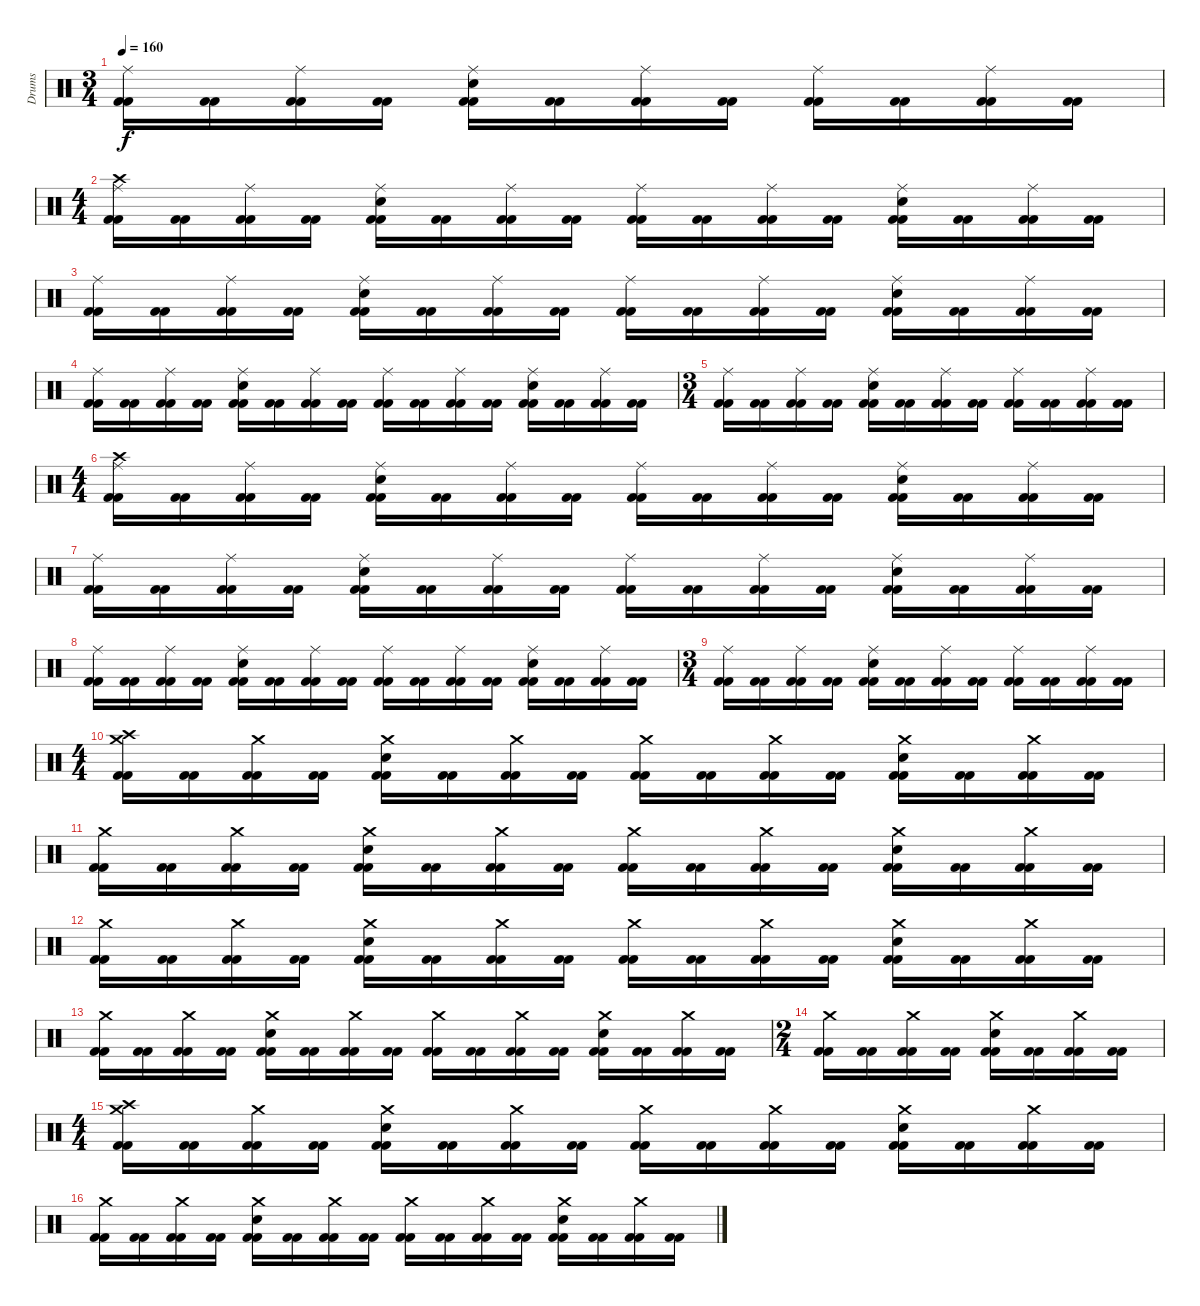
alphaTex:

\track ("Drums" "Drums") {instrument percussion}
\staff {score}
\articulation defaults
\ts (3 4)
\tempo 160
\clef neutral
\ks c
("Kick (hit) 2" "Ride (middle)" "Kick (hit) 2").16{dy f} ("Kick (hit) 2" "Kick (hit) 2").16 ("Kick (hit) 2" "Ride (middle)" "Kick (hit) 2").16 ("Kick (hit) 2" "Kick (hit) 2").16 ("Kick (hit) 2" "Ride (middle)" "Electric Snare (hit)" "Kick (hit) 2").16 ("Kick (hit) 2" "Kick (hit) 2").16 ("Kick (hit) 2" "Ride (middle)" "Kick (hit) 2").16 ("Kick (hit) 2" "Kick (hit) 2").16 ("Kick (hit) 2" "Ride (middle)" "Kick (hit) 2").16 ("Kick (hit) 2" "Kick (hit) 2").16 ("Kick (hit) 2" "Ride (middle)" "Kick (hit) 2").16 ("Kick (hit) 2" "Kick (hit) 2").16 |
\ts (4 4)
("Kick (hit) 2" "Ride (middle)" "Crash high (hit)" "Kick (hit) 2").16 ("Kick (hit) 2" "Kick (hit) 2").16 ("Kick (hit) 2" "Ride (middle)" "Kick (hit) 2").16 ("Kick (hit) 2" "Kick (hit) 2").16 ("Kick (hit) 2" "Ride (middle)" "Electric Snare (hit)" "Kick (hit) 2").16 ("Kick (hit) 2" "Kick (hit) 2").16 ("Kick (hit) 2" "Ride (middle)" "Kick (hit) 2").16 ("Kick (hit) 2" "Kick (hit) 2").16 ("Kick (hit) 2" "Ride (middle)" "Kick (hit) 2").16 ("Kick (hit) 2" "Kick (hit) 2").16 ("Kick (hit) 2" "Ride (middle)" "Kick (hit) 2").16 ("Kick (hit) 2" "Kick (hit) 2").16 ("Kick (hit) 2" "Ride (middle)" "Electric Snare (hit)" "Kick (hit) 2").16 ("Kick (hit) 2" "Kick (hit) 2").16 ("Kick (hit) 2" "Ride (middle)" "Kick (hit) 2").16 ("Kick (hit) 2" "Kick (hit) 2").16 |
("Kick (hit) 2" "Ride (middle)" "Kick (hit) 2").16 ("Kick (hit) 2" "Kick (hit) 2").16 ("Kick (hit) 2" "Ride (middle)" "Kick (hit) 2").16 ("Kick (hit) 2" "Kick (hit) 2").16 ("Kick (hit) 2" "Ride (middle)" "Electric Snare (hit)" "Kick (hit) 2").16 ("Kick (hit) 2" "Kick (hit) 2").16 ("Kick (hit) 2" "Ride (middle)" "Kick (hit) 2").16 ("Kick (hit) 2" "Kick (hit) 2").16 ("Kick (hit) 2" "Ride (middle)" "Kick (hit) 2").16 ("Kick (hit) 2" "Kick (hit) 2").16 ("Kick (hit) 2" "Ride (middle)" "Kick (hit) 2").16 ("Kick (hit) 2" "Kick (hit) 2").16 ("Kick (hit) 2" "Ride (middle)" "Electric Snare (hit)" "Kick (hit) 2").16 ("Kick (hit) 2" "Kick (hit) 2").16 ("Kick (hit) 2" "Ride (middle)" "Kick (hit) 2").16 ("Kick (hit) 2" "Kick (hit) 2").16 |
("Kick (hit) 2" "Ride (middle)" "Kick (hit) 2").16 ("Kick (hit) 2" "Kick (hit) 2").16 ("Kick (hit) 2" "Ride (middle)" "Kick (hit) 2").16 ("Kick (hit) 2" "Kick (hit) 2").16 ("Kick (hit) 2" "Ride (middle)" "Electric Snare (hit)" "Kick (hit) 2").16 ("Kick (hit) 2" "Kick (hit) 2").16 ("Kick (hit) 2" "Ride (middle)" "Kick (hit) 2").16 ("Kick (hit) 2" "Kick (hit) 2").16 ("Kick (hit) 2" "Ride (middle)" "Kick (hit) 2").16 ("Kick (hit) 2" "Kick (hit) 2").16 ("Kick (hit) 2" "Ride (middle)" "Kick (hit) 2").16 ("Kick (hit) 2" "Kick (hit) 2").16 ("Kick (hit) 2" "Ride (middle)" "Electric Snare (hit)" "Kick (hit) 2").16 ("Kick (hit) 2" "Kick (hit) 2").16 ("Kick (hit) 2" "Ride (middle)" "Kick (hit) 2").16 ("Kick (hit) 2" "Kick (hit) 2").16 |
\ts (3 4)
("Kick (hit) 2" "Ride (middle)" "Kick (hit) 2").16 ("Kick (hit) 2" "Kick (hit) 2").16 ("Kick (hit) 2" "Ride (middle)" "Kick (hit) 2").16 ("Kick (hit) 2" "Kick (hit) 2").16 ("Kick (hit) 2" "Ride (middle)" "Electric Snare (hit)" "Kick (hit) 2").16 ("Kick (hit) 2" "Kick (hit) 2").16 ("Kick (hit) 2" "Ride (middle)" "Kick (hit) 2").16 ("Kick (hit) 2" "Kick (hit) 2").16 ("Kick (hit) 2" "Ride (middle)" "Kick (hit) 2").16 ("Kick (hit) 2" "Kick (hit) 2").16 ("Kick (hit) 2" "Ride (middle)" "Kick (hit) 2").16 ("Kick (hit) 2" "Kick (hit) 2").16 |
\ts (4 4)
("Kick (hit) 2" "Ride (middle)" "Crash high (hit)" "Kick (hit) 2").16 ("Kick (hit) 2" "Kick (hit) 2").16 ("Kick (hit) 2" "Ride (middle)" "Kick (hit) 2").16 ("Kick (hit) 2" "Kick (hit) 2").16 ("Kick (hit) 2" "Ride (middle)" "Electric Snare (hit)" "Kick (hit) 2").16 ("Kick (hit) 2" "Kick (hit) 2").16 ("Kick (hit) 2" "Ride (middle)" "Kick (hit) 2").16 ("Kick (hit) 2" "Kick (hit) 2").16 ("Kick (hit) 2" "Ride (middle)" "Kick (hit) 2").16 ("Kick (hit) 2" "Kick (hit) 2").16 ("Kick (hit) 2" "Ride (middle)" "Kick (hit) 2").16 ("Kick (hit) 2" "Kick (hit) 2").16 ("Kick (hit) 2" "Ride (middle)" "Electric Snare (hit)" "Kick (hit) 2").16 ("Kick (hit) 2" "Kick (hit) 2").16 ("Kick (hit) 2" "Ride (middle)" "Kick (hit) 2").16 ("Kick (hit) 2" "Kick (hit) 2").16 |
("Kick (hit) 2" "Ride (middle)" "Kick (hit) 2").16 ("Kick (hit) 2" "Kick (hit) 2").16 ("Kick (hit) 2" "Ride (middle)" "Kick (hit) 2").16 ("Kick (hit) 2" "Kick (hit) 2").16 ("Kick (hit) 2" "Ride (middle)" "Electric Snare (hit)" "Kick (hit) 2").16 ("Kick (hit) 2" "Kick (hit) 2").16 ("Kick (hit) 2" "Ride (middle)" "Kick (hit) 2").16 ("Kick (hit) 2" "Kick (hit) 2").16 ("Kick (hit) 2" "Ride (middle)" "Kick (hit) 2").16 ("Kick (hit) 2" "Kick (hit) 2").16 ("Kick (hit) 2" "Ride (middle)" "Kick (hit) 2").16 ("Kick (hit) 2" "Kick (hit) 2").16 ("Kick (hit) 2" "Ride (middle)" "Electric Snare (hit)" "Kick (hit) 2").16 ("Kick (hit) 2" "Kick (hit) 2").16 ("Kick (hit) 2" "Ride (middle)" "Kick (hit) 2").16 ("Kick (hit) 2" "Kick (hit) 2").16 |
("Kick (hit) 2" "Ride (middle)" "Kick (hit) 2").16 ("Kick (hit) 2" "Kick (hit) 2").16 ("Kick (hit) 2" "Ride (middle)" "Kick (hit) 2").16 ("Kick (hit) 2" "Kick (hit) 2").16 ("Kick (hit) 2" "Ride (middle)" "Electric Snare (hit)" "Kick (hit) 2").16 ("Kick (hit) 2" "Kick (hit) 2").16 ("Kick (hit) 2" "Ride (middle)" "Kick (hit) 2").16 ("Kick (hit) 2" "Kick (hit) 2").16 ("Kick (hit) 2" "Ride (middle)" "Kick (hit) 2").16 ("Kick (hit) 2" "Kick (hit) 2").16 ("Kick (hit) 2" "Ride (middle)" "Kick (hit) 2").16 ("Kick (hit) 2" "Kick (hit) 2").16 ("Kick (hit) 2" "Ride (middle)" "Electric Snare (hit)" "Kick (hit) 2").16 ("Kick (hit) 2" "Kick (hit) 2").16 ("Kick (hit) 2" "Ride (middle)" "Kick (hit) 2").16 ("Kick (hit) 2" "Kick (hit) 2").16 |
\ts (3 4)
("Kick (hit) 2" "Ride (middle)" "Kick (hit) 2").16 ("Kick (hit) 2" "Kick (hit) 2").16 ("Kick (hit) 2" "Ride (middle)" "Kick (hit) 2").16 ("Kick (hit) 2" "Kick (hit) 2").16 ("Kick (hit) 2" "Ride (middle)" "Electric Snare (hit)" "Kick (hit) 2").16 ("Kick (hit) 2" "Kick (hit) 2").16 ("Kick (hit) 2" "Ride (middle)" "Kick (hit) 2").16 ("Kick (hit) 2" "Kick (hit) 2").16 ("Kick (hit) 2" "Ride (middle)" "Kick (hit) 2").16 ("Kick (hit) 2" "Kick (hit) 2").16 ("Kick (hit) 2" "Ride (middle)" "Kick (hit) 2").16 ("Kick (hit) 2" "Kick (hit) 2").16 |
\ts (4 4)
("Kick (hit) 2" "Crash medium (hit)" "Crash high (hit)" "Kick (hit) 2").16 ("Kick (hit) 2" "Kick (hit) 2").16 ("Kick (hit) 2" "Crash medium (hit)" "Kick (hit) 2").16 ("Kick (hit) 2" "Kick (hit) 2").16 ("Kick (hit) 2" "Crash medium (hit)" "Electric Snare (hit)" "Kick (hit) 2").16 ("Kick (hit) 2" "Kick (hit) 2").16 ("Kick (hit) 2" "Crash medium (hit)" "Kick (hit) 2").16 ("Kick (hit) 2" "Kick (hit) 2").16 ("Kick (hit) 2" "Crash medium (hit)" "Kick (hit) 2").16 ("Kick (hit) 2" "Kick (hit) 2").16 ("Kick (hit) 2" "Crash medium (hit)" "Kick (hit) 2").16 ("Kick (hit) 2" "Kick (hit) 2").16 ("Kick (hit) 2" "Crash medium (hit)" "Electric Snare (hit)" "Kick (hit) 2").16 ("Kick (hit) 2" "Kick (hit) 2").16 ("Kick (hit) 2" "Crash medium (hit)" "Kick (hit) 2").16 ("Kick (hit) 2" "Kick (hit) 2").16 |
("Kick (hit) 2" "Crash medium (hit)" "Kick (hit) 2").16 ("Kick (hit) 2" "Kick (hit) 2").16 ("Kick (hit) 2" "Crash medium (hit)" "Kick (hit) 2").16 ("Kick (hit) 2" "Kick (hit) 2").16 ("Kick (hit) 2" "Crash medium (hit)" "Electric Snare (hit)" "Kick (hit) 2").16 ("Kick (hit) 2" "Kick (hit) 2").16 ("Kick (hit) 2" "Crash medium (hit)" "Kick (hit) 2").16 ("Kick (hit) 2" "Kick (hit) 2").16 ("Kick (hit) 2" "Crash medium (hit)" "Kick (hit) 2").16 ("Kick (hit) 2" "Kick (hit) 2").16 ("Kick (hit) 2" "Crash medium (hit)" "Kick (hit) 2").16 ("Kick (hit) 2" "Kick (hit) 2").16 ("Kick (hit) 2" "Crash medium (hit)" "Electric Snare (hit)" "Kick (hit) 2").16 ("Kick (hit) 2" "Kick (hit) 2").16 ("Kick (hit) 2" "Crash medium (hit)" "Kick (hit) 2").16 ("Kick (hit) 2" "Kick (hit) 2").16 |
("Kick (hit) 2" "Crash medium (hit)" "Kick (hit) 2").16 ("Kick (hit) 2" "Kick (hit) 2").16 ("Kick (hit) 2" "Crash medium (hit)" "Kick (hit) 2").16 ("Kick (hit) 2" "Kick (hit) 2").16 ("Kick (hit) 2" "Crash medium (hit)" "Electric Snare (hit)" "Kick (hit) 2").16 ("Kick (hit) 2" "Kick (hit) 2").16 ("Kick (hit) 2" "Crash medium (hit)" "Kick (hit) 2").16 ("Kick (hit) 2" "Kick (hit) 2").16 ("Kick (hit) 2" "Crash medium (hit)" "Kick (hit) 2").16 ("Kick (hit) 2" "Kick (hit) 2").16 ("Kick (hit) 2" "Crash medium (hit)" "Kick (hit) 2").16 ("Kick (hit) 2" "Kick (hit) 2").16 ("Kick (hit) 2" "Crash medium (hit)" "Electric Snare (hit)" "Kick (hit) 2").16 ("Kick (hit) 2" "Kick (hit) 2").16 ("Kick (hit) 2" "Crash medium (hit)" "Kick (hit) 2").16 ("Kick (hit) 2" "Kick (hit) 2").16 |
("Kick (hit) 2" "Crash medium (hit)" "Kick (hit) 2").16 ("Kick (hit) 2" "Kick (hit) 2").16 ("Kick (hit) 2" "Crash medium (hit)" "Kick (hit) 2").16 ("Kick (hit) 2" "Kick (hit) 2").16 ("Kick (hit) 2" "Crash medium (hit)" "Electric Snare (hit)" "Kick (hit) 2").16 ("Kick (hit) 2" "Kick (hit) 2").16 ("Kick (hit) 2" "Crash medium (hit)" "Kick (hit) 2").16 ("Kick (hit) 2" "Kick (hit) 2").16 ("Kick (hit) 2" "Crash medium (hit)" "Kick (hit) 2").16 ("Kick (hit) 2" "Kick (hit) 2").16 ("Kick (hit) 2" "Crash medium (hit)" "Kick (hit) 2").16 ("Kick (hit) 2" "Kick (hit) 2").16 ("Kick (hit) 2" "Crash medium (hit)" "Electric Snare (hit)" "Kick (hit) 2").16 ("Kick (hit) 2" "Kick (hit) 2").16 ("Kick (hit) 2" "Crash medium (hit)" "Kick (hit) 2").16 ("Kick (hit) 2" "Kick (hit) 2").16 |
\ts (2 4)
("Kick (hit) 2" "Crash medium (hit)" "Kick (hit) 2").16 ("Kick (hit) 2" "Kick (hit) 2").16 ("Kick (hit) 2" "Crash medium (hit)" "Kick (hit) 2").16 ("Kick (hit) 2" "Kick (hit) 2").16 ("Kick (hit) 2" "Crash medium (hit)" "Electric Snare (hit)" "Kick (hit) 2").16 ("Kick (hit) 2" "Kick (hit) 2").16 ("Kick (hit) 2" "Crash medium (hit)" "Kick (hit) 2").16 ("Kick (hit) 2" "Kick (hit) 2").16 |
\ts (4 4)
("Kick (hit) 2" "Crash medium (hit)" "Crash high (hit)" "Kick (hit) 2").16 ("Kick (hit) 2" "Kick (hit) 2").16 ("Kick (hit) 2" "Crash medium (hit)" "Kick (hit) 2").16 ("Kick (hit) 2" "Kick (hit) 2").16 ("Kick (hit) 2" "Crash medium (hit)" "Electric Snare (hit)" "Kick (hit) 2").16 ("Kick (hit) 2" "Kick (hit) 2").16 ("Kick (hit) 2" "Crash medium (hit)" "Kick (hit) 2").16 ("Kick (hit) 2" "Kick (hit) 2").16 ("Kick (hit) 2" "Crash medium (hit)" "Kick (hit) 2").16 ("Kick (hit) 2" "Kick (hit) 2").16 ("Kick (hit) 2" "Crash medium (hit)" "Kick (hit) 2").16 ("Kick (hit) 2" "Kick (hit) 2").16 ("Kick (hit) 2" "Crash medium (hit)" "Electric Snare (hit)" "Kick (hit) 2").16 ("Kick (hit) 2" "Kick (hit) 2").16 ("Kick (hit) 2" "Crash medium (hit)" "Kick (hit) 2").16 ("Kick (hit) 2" "Kick (hit) 2").16 |
("Kick (hit) 2" "Crash medium (hit)" "Kick (hit) 2").16 ("Kick (hit) 2" "Kick (hit) 2").16 ("Kick (hit) 2" "Crash medium (hit)" "Kick (hit) 2").16 ("Kick (hit) 2" "Kick (hit) 2").16 ("Kick (hit) 2" "Crash medium (hit)" "Electric Snare (hit)" "Kick (hit) 2").16 ("Kick (hit) 2" "Kick (hit) 2").16 ("Kick (hit) 2" "Crash medium (hit)" "Kick (hit) 2").16 ("Kick (hit) 2" "Kick (hit) 2").16 ("Kick (hit) 2" "Crash medium (hit)" "Kick (hit) 2").16 ("Kick (hit) 2" "Kick (hit) 2").16 ("Kick (hit) 2" "Crash medium (hit)" "Kick (hit) 2").16 ("Kick (hit) 2" "Kick (hit) 2").16 ("Kick (hit) 2" "Crash medium (hit)" "Electric Snare (hit)" "Kick (hit) 2").16 ("Kick (hit) 2" "Kick (hit) 2").16 ("Kick (hit) 2" "Crash medium (hit)" "Kick (hit) 2").16 ("Kick (hit) 2" "Kick (hit) 2").16
